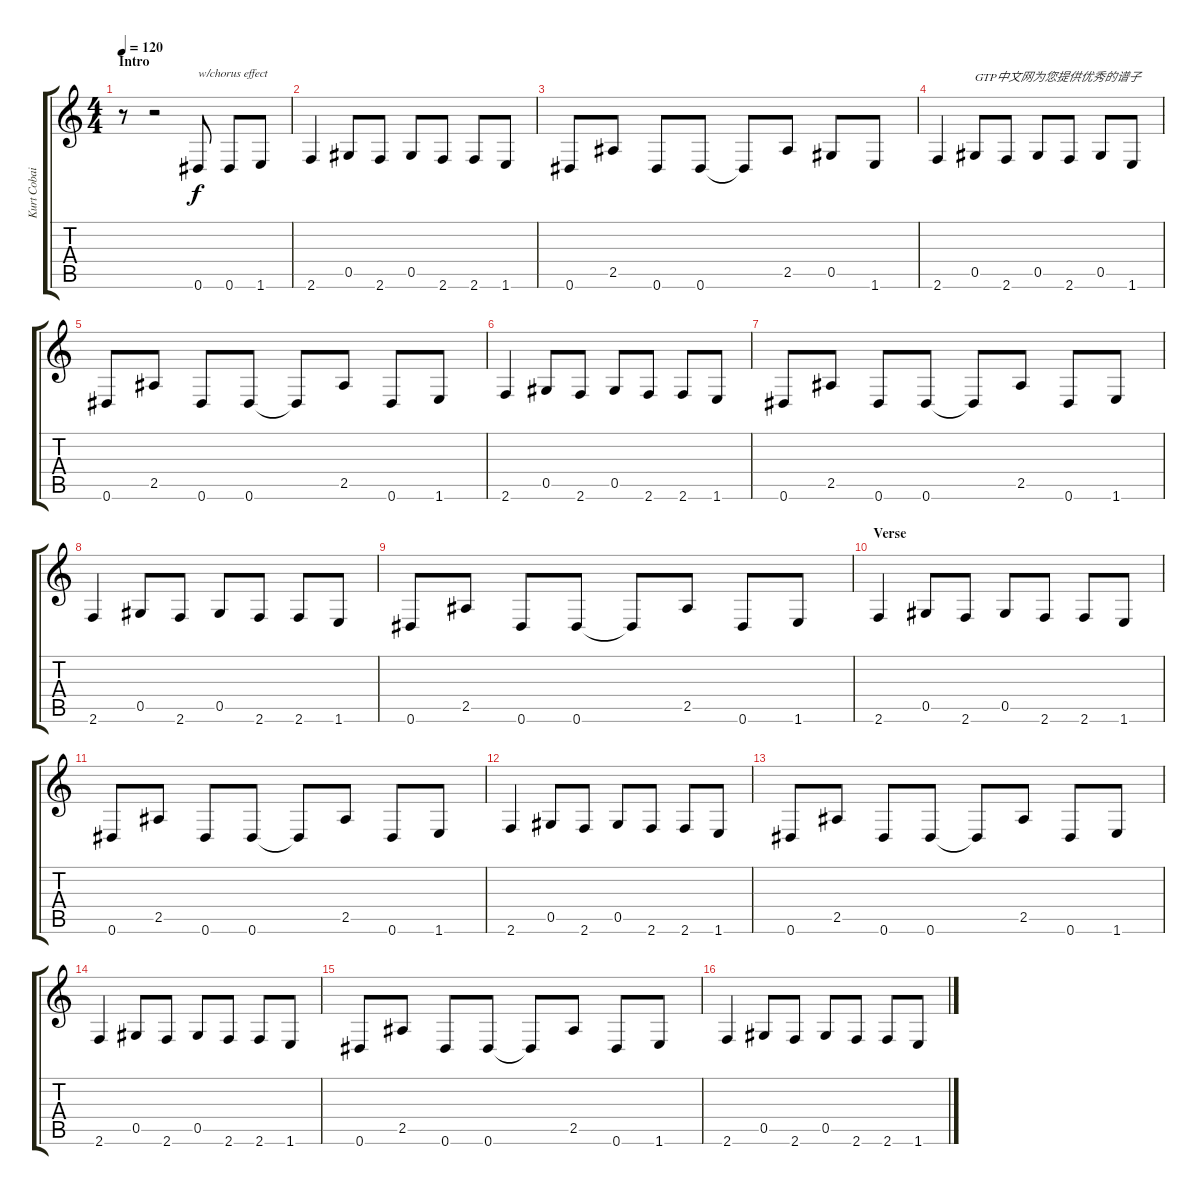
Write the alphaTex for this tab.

\track ("Kurt Cobain" "Kurt Cobai") {instrument acousticguitarsteel}
\staff {score tabs}
\tuning (Eb4 Bb3 Gb3 Db3 Ab2 Eb2) {hide}
\ts (4 4)
\section ("" "Intro")
\tempo 120
\clef g2
\ks c
r.8{dy f instrument acousticguitarsteel} r.2 0.6.8{txt "w/chorus effect"} 0.6.8 1.6.8 |
2.6.4 0.5.8 2.6.8 0.5.8 2.6.8 2.6.8 1.6.8 |
0.6.8 2.5.8 0.6.8 0.6.8 0.6{t}.8 2.5.8 0.5.8 1.6.8 |
2.6.4 0.5.8{txt "GTP中文网为您提供优秀的谱子"} 2.6.8 0.5.8 2.6.8 0.5.8 1.6.8 |
0.6.8 2.5.8 0.6.8 0.6.8 0.6{t}.8 2.5.8 0.6.8 1.6.8 |
2.6.4 0.5.8 2.6.8 0.5.8 2.6.8 2.6.8 1.6.8 |
0.6.8 2.5.8 0.6.8 0.6.8 0.6{t}.8 2.5.8 0.6.8 1.6.8 |
2.6.4 0.5.8 2.6.8 0.5.8 2.6.8 2.6.8 1.6.8 |
0.6.8 2.5.8 0.6.8 0.6.8 0.6{t}.8 2.5.8 0.6.8 1.6.8 |
\section ("" "Verse")
2.6.4 0.5.8 2.6.8 0.5.8 2.6.8 2.6.8 1.6.8 |
0.6.8 2.5.8 0.6.8 0.6.8 0.6{t}.8 2.5.8 0.6.8 1.6.8 |
2.6.4 0.5.8 2.6.8 0.5.8 2.6.8 2.6.8 1.6.8 |
0.6.8 2.5.8 0.6.8 0.6.8 0.6{t}.8 2.5.8 0.6.8 1.6.8 |
2.6.4 0.5.8 2.6.8 0.5.8 2.6.8 2.6.8 1.6.8 |
0.6.8 2.5.8 0.6.8 0.6.8 0.6{t}.8 2.5.8 0.6.8 1.6.8 |
2.6.4 0.5.8 2.6.8 0.5.8 2.6.8 2.6.8 1.6.8
